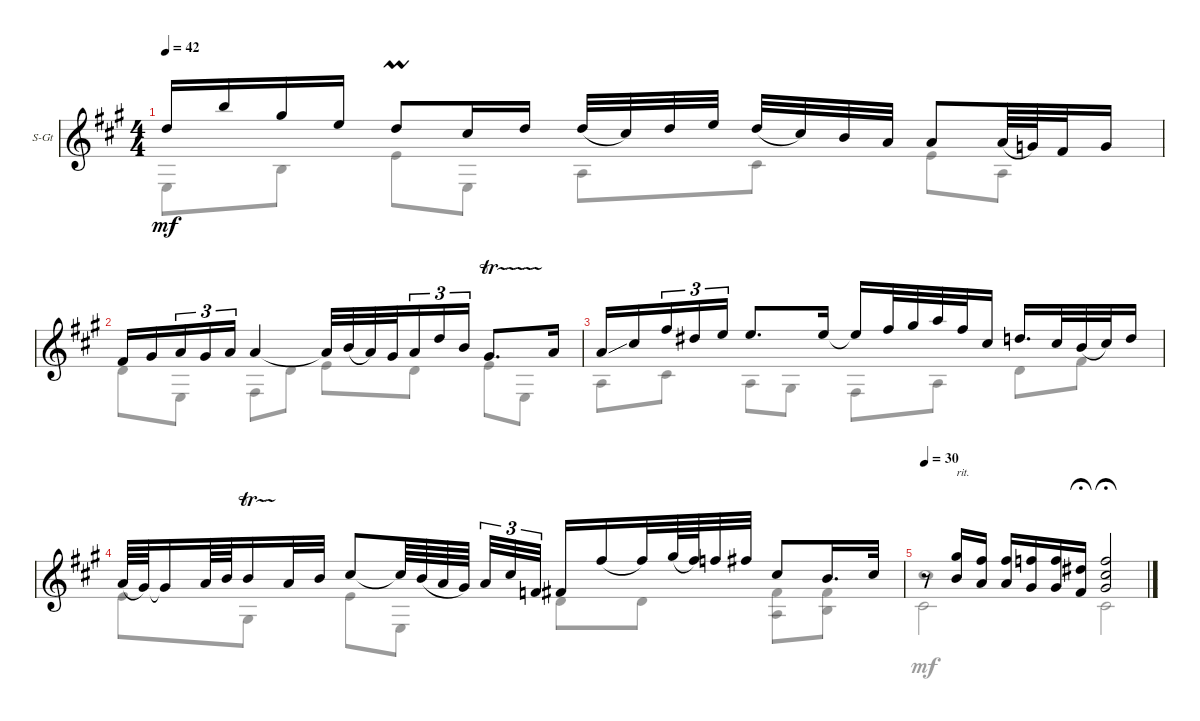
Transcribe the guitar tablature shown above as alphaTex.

\defaultSystemsLayout 4
\bracketExtendMode groupsimilarinstruments
\firstSystemTrackNameOrientation horizontal
\otherSystemsTrackNameOrientation horizontal
\track ("Steel Guitar" "S-Gt") {instrument acousticguitarsteel}
\staff {score}
\tuning (E4 B3 G3 D3 A2 E2)
\voice
\ts (4 4)
\tempo 42
\clef g2
\ks a
3.2{t}.16{dy mf} 7.1.16 9.2.16 0.1.16 3.2{umordent}.8 2.2.16 3.2.16 3.2.32{legatoorigin} 2.2.32 3.2.32 0.1.32{beam split} 3.2.32{legatoorigin} 2.2.32 4.3.32 2.3.32 2.3.8 2.3.64{legatoorigin} 0.3.64 4.4.32 0.3.16 |
4.4.16 6.4.16{beam merge} 7.4.16{tu (3 2)} 6.4.16{tu (3 2)} 7.4.16{tu (3 2)} 7.4.4 7.4{t}.32 9.4.32{legatoorigin} 7.4.32 6.4.32{beam merge} 7.4.16{tu (3 2)} 7.3.16{tu (3 2)} 9.4.16{tu (3 2)} 6.4{tr (8 16)}.8{d} 7.4.16 |
2.3{ss}.16 6.3.16{beam merge} 7.2.16{tu (3 2)} 4.2.16{tu (3 2)} 5.2.16{tu (3 2)} 5.2.8{d} 5.2.16 5.2{t}.16 7.2.32 9.2.32 5.1.32 7.2.32 6.3.16 7.3.16{d} 6.3.32 4.3.32{legatoorigin} 6.3.32 7.3.16 |
2.3.64{legatoorigin} 1.3.64 1.3{t}.16 2.3.64 4.3.64 4.3{tr (6 16)}.16 2.3.32 4.3.32 2.2.8 2.2{t}.64 4.3.64{legatoorigin} 2.3.64{legatoorigin} 1.3.64 2.3.32{tu (3 2)} 2.2.32{tu (3 2)} 3.4.32{tu (3 2)} 4.4.16 7.2.16{legatoorigin} 7.2.32 9.2.64{legatoorigin} 7.2.64 6.2.32 7.2.32 6.3.8 0.2.16{d} 6.3.32 |
\tempo 30
r.8 (4.1 4.3).16{txt "rit."} (2.1 2.3).16 (2.1 2.3).16 (1.1 1.3).16 (1.1 1.3).16 (4.2 4.4).16{fermata (medium 0.71)} (6.2 6.3 6.4).2{fermata (medium 0.5)}
\voice
\clef g2
\ottava regular
\simile none
\ks a
0.6.8{dy mf} 7.6.8 2.4.8 0.6.8 0.5.8 4.5.8 2.4.8 0.5.8 |
5.5.8 0.6.8 2.6.8 5.5.8 7.5.8 5.5.8 7.5.8 0.6.8 |
0.5.8 4.5.8 0.5.8 4.6.8 2.6.8 0.5.8 0.4.8 4.4.8 |
2.4.8 4.6.8 2.4.8 0.6.8 5.5.8 0.4.8 (0.5 4.4).8 (2.5 4.4).8 |
2.2.1
\voice
\clef g2
\ottava regular
\simile none
\ks a
|
|
|
|
4.5.2 4.5.2{fermata (medium 0.5)}
